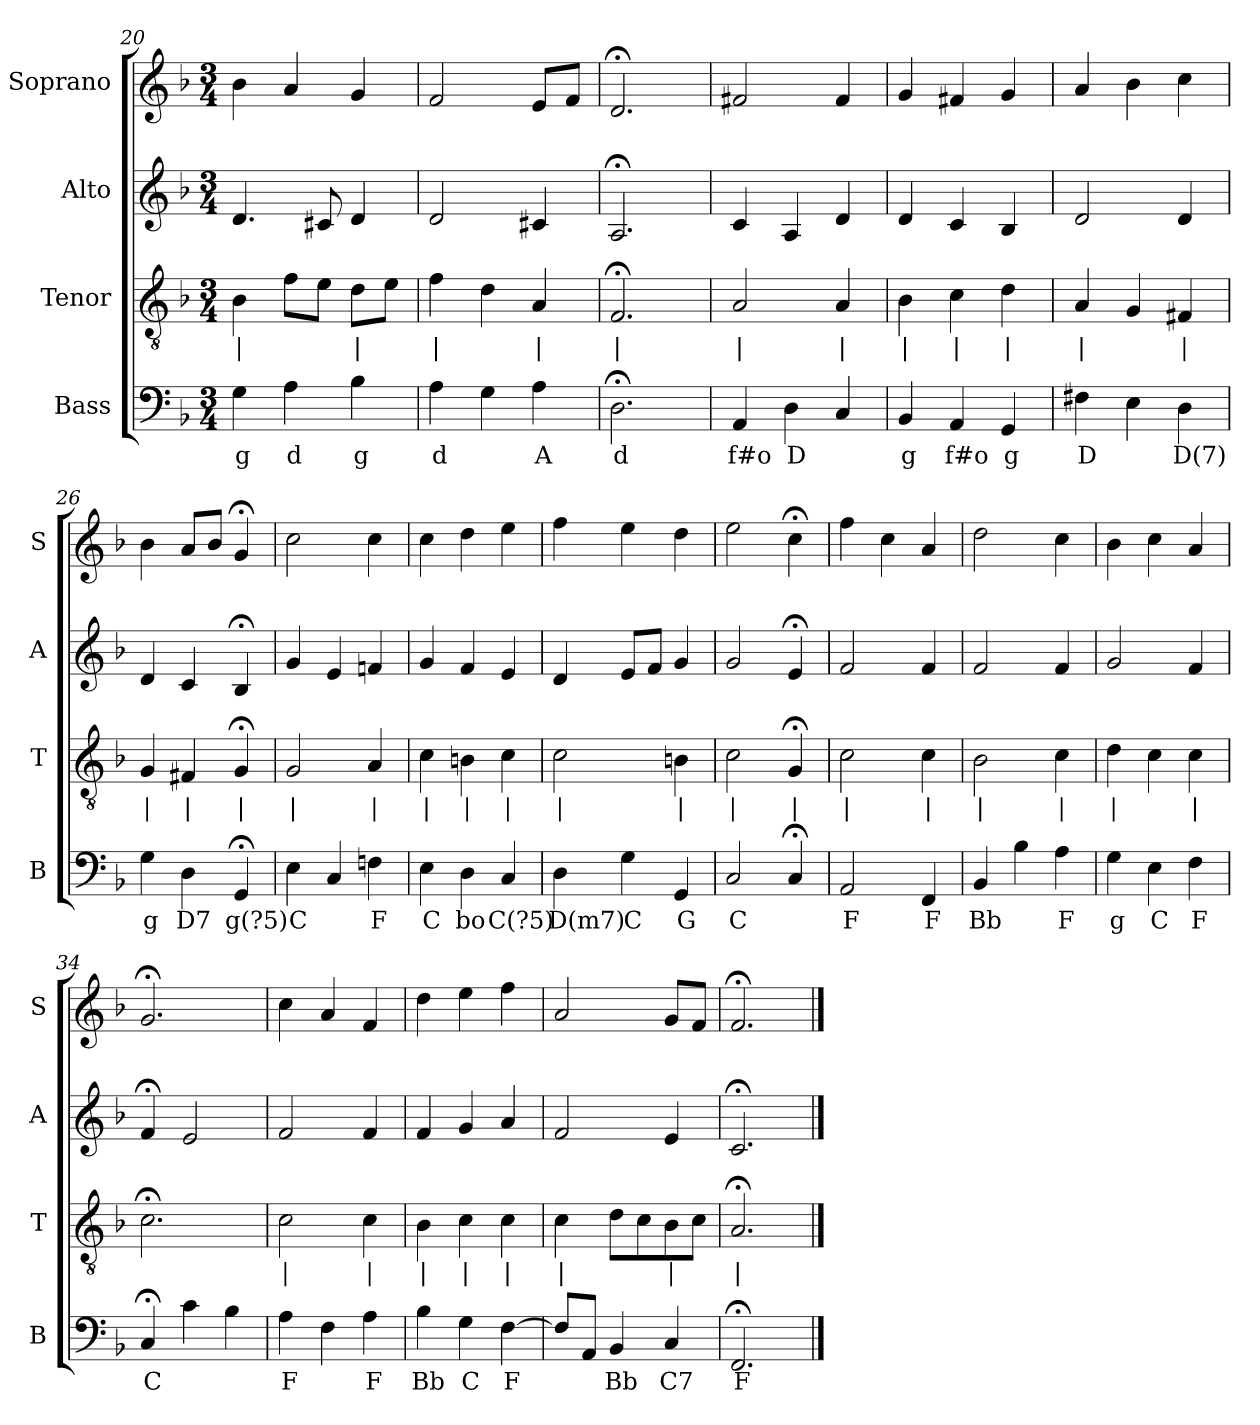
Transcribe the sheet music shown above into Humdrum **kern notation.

**kern	**text	**kern	**text	**kern	**kern
*part4	*part4	*part3	*part3	*part2	*part1
*staff4	*staff4	*staff3	*staff3	*staff2	*staff1
*I"Bass	*	*I"Tenor	*	*I"Alto	*I"Soprano
*I'B	*	*I'T	*	*I'A	*I'S
*clefF4	*	*clefGv2	*	*clefG2	*clefG2
*k[b-]	*	*k[b-]	*	*k[b-]	*k[b-]
*F:	*	*F:	*	*F:	*F:
*M3/4	*	*M3/4	*	*M3/4	*M3/4
=20	=20	=20	=20	=20	=20
4G	g	4B-	|	4.d	4b-
4A	d	8fL	.	.	4a
.	.	8eJ	.	8c#X	.
4B-	g	8dL	|	4d	4g
.	.	8eJ	.	.	.
=21	=21	=21	=21	=21	=21
4A	d	4f	|	2d	2f
4G	.	4d	.	.	.
4A	A	4A	|	4c#X	8eL
.	.	.	.	.	8fJ
=22	=22	=22	=22	=22	=22
2.D;<	d	2.F;<	|	2.A;<	2.d;<
=23	=23	=23	=23	=23	=23
4AA	f#o	2A	|	4c	2f#X
4D	D	.	.	4A	.
4C	.	4A	|	4d	4f#
=24	=24	=24	=24	=24	=24
4BB-	g	4B-	|	4d	4g
4AA	f#o	4c	|	4c	4f#X
4GG	g	4d	|	4B-	4g
=25	=25	=25	=25	=25	=25
4F#X	D	4A	|	2d	4a
4E	.	4G	.	.	4b-
4D	D(7)	4F#X	|	4d	4cc
=26	=26	=26	=26	=26	=26
4G	g	4G	|	4d	4b-
4D	D7	4F#X	|	4c	8aL
.	.	.	.	.	8b-J
4GG;<	g(?5)	4G;<	|	4B-;<	4g;<
=27	=27	=27	=27	=27	=27
4E	C	2G	|	4g	2cc
4C	.	.	.	4e	.
4Fn	F	4A	|	4fn	4cc
=28	=28	=28	=28	=28	=28
4E	C	4c	|	4g	4cc
4D	bo	4Bn	|	4f	4dd
4C	C(?5)	4c	|	4e	4ee
=29	=29	=29	=29	=29	=29
4D	D(m7)	2c	|	4d	4ff
4G	C	.	.	8eL	4ee
.	.	.	.	8fJ	.
4GG	G	4Bn	|	4g	4dd
=30	=30	=30	=30	=30	=30
2C	C	2c	|	2g	2ee
4C;<	.	4G;<	|	4e;<	4cc;<
=31	=31	=31	=31	=31	=31
2AA	F	2c	|	2f	4ff
.	.	.	.	.	4cc
4FF	F	4c	|	4f	4a
=32	=32	=32	=32	=32	=32
4BB-	Bb	2B-	|	2f	2dd
4B-	.	.	.	.	.
4A	F	4c	|	4f	4cc
=33	=33	=33	=33	=33	=33
4G	g	4d	|	2g	4b-
4E	C	4c	.	.	4cc
4F	F	4c	|	4f	4a
=34	=34	=34	=34	=34	=34
4C;<	C	2.c;<	.	4f;<	2.g;<
4c	.	.	.	2e	.
4B-	.	.	.	.	.
=35	=35	=35	=35	=35	=35
4A	F	2c	|	2f	4cc
4F	.	.	.	.	4a
4A	F	4c	|	4f	4f
=36	=36	=36	=36	=36	=36
4B-	Bb	4B-	|	4f	4dd
4G	C	4c	|	4g	4ee
[4F	F	4c	|	4a	4ff
=37	=37	=37	=37	=37	=37
8FL]	.	4c	|	2f	2a
8AAJ	.	.	.	.	.
4BB-	Bb	8dL	.	.	.
.	.	8c	.	.	.
4C	C7	8B-	|	4e	8gL
.	.	8cJ	.	.	8fJ
=38	=38	=38	=38	=38	=38
2.FF;<	F	2.A;<	|	2.c;<	2.f;<
==	==	==	==	==	==
*-	*-	*-	*-	*-	*-
